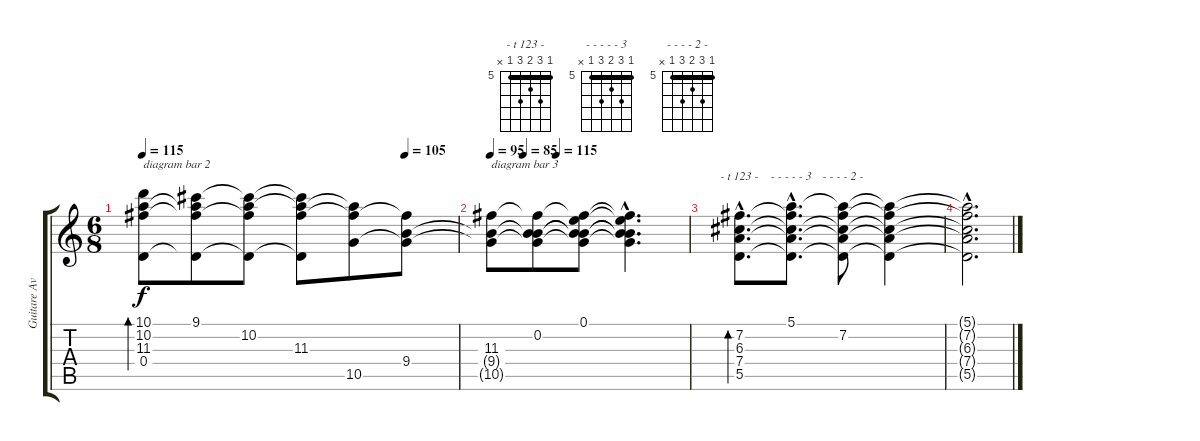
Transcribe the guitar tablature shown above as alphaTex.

\track ("Guitare Avril 2003" "Guitare Av") {instrument acousticguitarnylon}
\staff {score tabs}
\tuning (E4 B3 G3 D3 A2 E2) {hide}
\chord ("- t 123 -" 5 7 6 7 5 x) {firstfret 5 barre 5}
\chord ("- - - - - 3" 5 7 6 7 5 x) {firstfret 5 barre 5}
\chord ("- - - - 2 -" 5 7 6 7 5 x) {firstfret 5 barre 5}
\ts (6 8)
\tempo 115
\tempo (105 0.8333333333333334)
\clef g2
\ks c
(10.1 10.2 11.3 0.4).8{bd 480 txt "diagram bar 2" dy f} (9.1 10.2{t} 11.3{t} 0.4{t}).8 (9.1{t} 10.2 11.3{t} 0.4{t}).8 (9.1{t} 10.2{t} 11.3 0.4{t}).8 (10.2{t} 11.3{t} 10.5).8 (11.3{t} 9.4 10.5{t}).8 |
\tempo 95
\tempo (85 0.16666666666666666)
\tempo (115 0.3333333333333333)
(11.3 9.4{t} 10.5{t}).8{txt "diagram bar 3"} (0.2 11.3{t} 9.4{t} 10.5{t}).8 (0.1 0.2{t} 11.3{t} 9.4{t} 10.5{t}).8 (0.1{hac t} 0.2{hac t} 11.3{hac t} 9.4{hac t} 10.5{hac t}).4{d} |
(7.2{hac} 6.3{hac} 7.4{hac} 5.5{hac}).8{d bd 480 ch "- t 123 -"} (5.1{hac} 7.2{hac t} 6.3{hac t} 7.4{hac t} 5.5{hac t}).8{d ch "- - - - - 3"} (5.1{t} 7.2 6.3{t} 7.4{t} 5.5{t}).8{ch "- - - - 2 -"} (5.1{t} 7.2{t} 6.3{t} 7.4{t} 5.5{t}).4 |
(5.1{hac t} 7.2{hac t} 6.3{hac t} 7.4{hac t} 5.5{hac t}).2{d}
